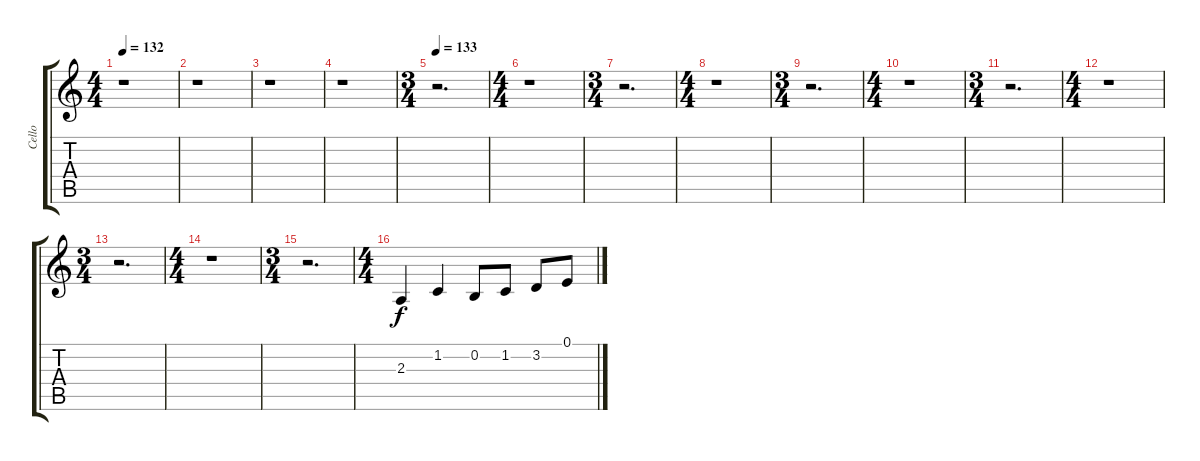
\track ("Cello" "Cello") {instrument cello}
\staff {score tabs}
\tuning (E4 B3 G3 D3 A2 E2) {hide}
\ts (4 4)
\tempo 132
\clef g2
\ks c
r.1{dy f} |
r.1 |
r.1 |
r.1 |
\ts (3 4)
\tempo 133
r.2{d} |
\ts (4 4)
r.1 |
\ts (3 4)
r.2{d} |
\ts (4 4)
r.1 |
\ts (3 4)
r.2{d} |
\ts (4 4)
r.1 |
\ts (3 4)
r.2{d} |
\ts (4 4)
r.1 |
\ts (3 4)
r.2{d} |
\ts (4 4)
r.1 |
\ts (3 4)
r.2{d} |
\ts (4 4)
2.3.4 1.2.4 0.2.8 1.2.8 3.2.8 0.1.8
